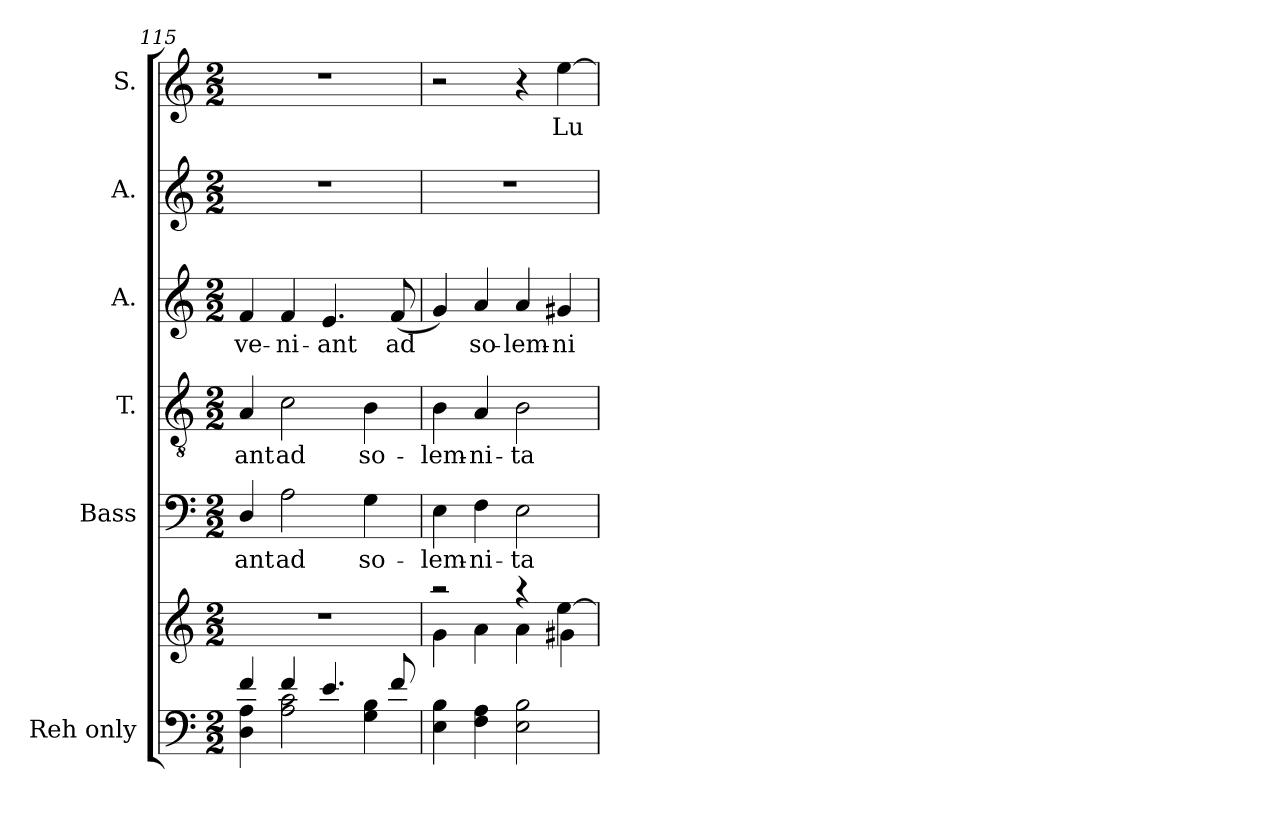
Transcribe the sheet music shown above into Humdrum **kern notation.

**kern	**kern	**kern	**text	**kern	**text	**kern	**text	**kern	**kern	**text
*part6	*part6	*part5	*part5	*part4	*part4	*part3	*part3	*part2	*part1	*part1
*staff7	*staff6	*staff5	*staff5	*staff4	*staff4	*staff3	*staff3	*staff2	*staff1	*staff1
*I"Reh only	*	*I"Bass	*	*I"T.	*	*I"A.	*	*I"A.	*I"S.	*
*	*	*I'B.	*	*	*	*	*	*	*	*
*clefF4	*clefG2	*clefF4	*	*clefGv2	*	*clefG2	*	*clefG2	*clefG2	*
*	*	*	*	*	*	*ITrd7c12	*	*ITrd7c12	*	*
*k[]	*k[]	*k[]	*	*k[]	*	*k[]	*	*k[]	*k[]	*
*C:	*C:	*C:	*	*C:	*	*C:	*	*C:	*C:	*
*M2/2	*M2/2	*M2/2	*	*M2/2	*	*M2/2	*	*M2/2	*M2/2	*
=115	=115	=115	=115	=115	=115	=115	=115	=115	=115	=115
*^	*	*	*	*	*	*	*	*	*	*
!	!	!	!	!LO:LY:b	!	!LO:LY:b	!	!LO:LY:b	!	!	!
4f/	4D\ 4A\	1r	4D/	-ant	4A/	-ant	4F/	ve-	1r	1r	.
!	!	!	!	!LO:LY:b	!	!LO:LY:b	!	!LO:LY:b	!	!	!
4f/	2A\ 2c\	.	2A\	ad	2c\	ad	4F/	-ni-	.	.	.
!	!	!	!	!	!	!	!	!LO:LY:b	!	!	!
4.e/	.	.	.	.	.	.	4.E/	-ant	.	.	.
!	!	!	!	!LO:LY:b	!	!LO:LY:b	!	!	!	!	!
.	4G\ 4B\	.	4G\	so-	4B\	so-	.	.	.	.	.
!	!	!	!	!	!	!	!	!LO:LY:b	!	!	!
8f/	.	.	.	.	.	.	(<8F/	ad	.	.	.
*v	*v	*	*	*	*	*	*	*	*	*	*
=116	=116	=116	=116	=116	=116	=116	=116	=116	=116	=116
*	*^	*	*	*	*	*	*	*	*	*
!	!	!	!	!LO:LY:b	!	!LO:LY:b	!	!	!	!	!
4E\ 4B\	2raa	4g\	4E\	-lem-	4B\	-lem-	4G/)	.	1r	2r	.
!	!	!	!	!LO:LY:b	!	!LO:LY:b	!	!LO:LY:b	!	!	!
4F\ 4A\	.	4a\	4F\	-ni-	4A/	-ni-	4A/	so-	.	.	.
!	!	!	!	!LO:LY:b	!	!LO:LY:b	!	!LO:LY:b	!	!	!
2E\ 2B\	4raa	4a\	2E\	-ta-	2B\	-ta-	4A/	-lem-	.	4r	.
!	!	!	!	!	!	!	!	!LO:LY:b	!	!	!LO:LY:b
.	[>4ee\	4g#X\	.	.	.	.	4G#X/	-ni-	.	[>4ee\	Lu-
*	*v	*v	*	*	*	*	*	*	*	*	*
=	=	=	=	=	=	=	=	=	=	=
*-	*-	*-	*-	*-	*-	*-	*-	*-	*-	*-
